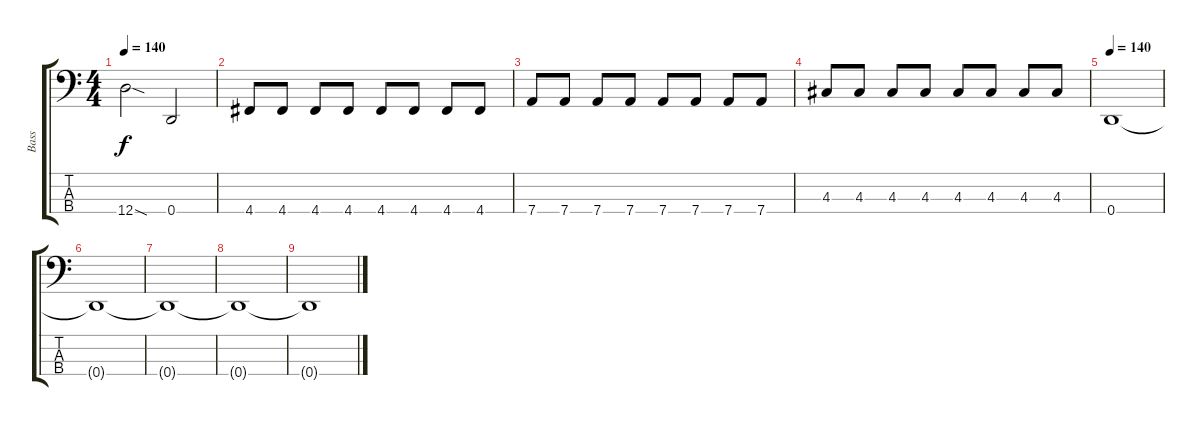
\track ("Bass" "Bass") {instrument electricbassfinger}
\staff {score tabs}
\tuning (G2 D2 A1 D1) {hide}
\ts (4 4)
\tempo 140
\clef f4
\ks c
12.4{sod}.2{dy f} 0.4.2 |
4.4.8 4.4.8 4.4.8 4.4.8 4.4.8 4.4.8 4.4.8 4.4.8 |
7.4.8 7.4.8 7.4.8 7.4.8 7.4.8 7.4.8 7.4.8 7.4.8 |
4.3.8 4.3.8 4.3.8 4.3.8 4.3.8 4.3.8 4.3.8 4.3.8 |
\tempo 140
0.4.1 |
0.4{t}.1 |
0.4{t}.1 |
0.4{t}.1 |
0.4{t}.1
